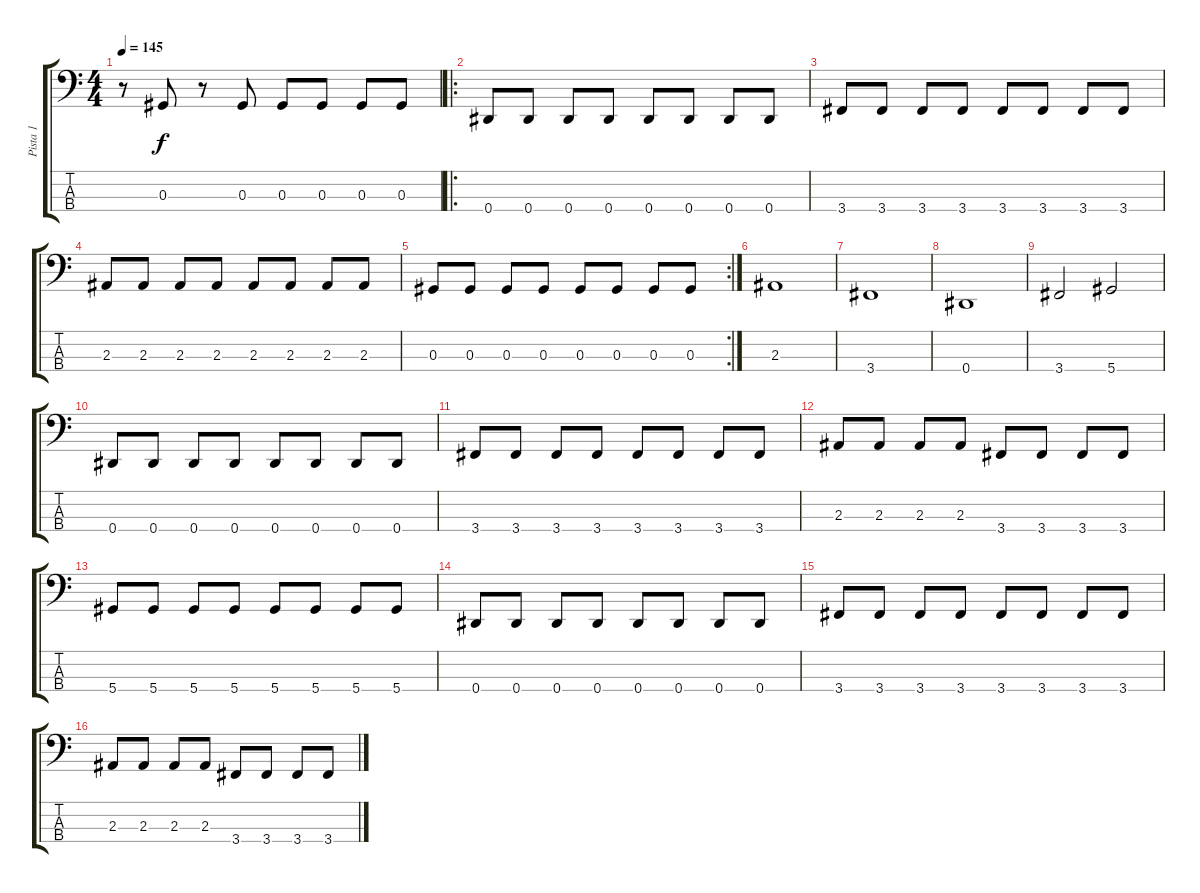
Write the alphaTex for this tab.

\track ("Pista 1" "Pista 1") {instrument electricbasspick}
\staff {score tabs}
\tuning (Gb2 Db2 Ab1 Eb1) {hide}
\ts (4 4)
\tempo 145
\clef f4
\ks c
r.8{dy f} 0.3.8 r.8 0.3.8 0.3.8 0.3.8 0.3.8 0.3.8 |
\ro
0.4.8 0.4.8 0.4.8 0.4.8 0.4.8 0.4.8 0.4.8 0.4.8 |
3.4.8 3.4.8 3.4.8 3.4.8 3.4.8 3.4.8 3.4.8 3.4.8 |
2.3.8 2.3.8 2.3.8 2.3.8 2.3.8 2.3.8 2.3.8 2.3.8 |
\rc 2
0.3.8 0.3.8 0.3.8 0.3.8 0.3.8 0.3.8 0.3.8 0.3.8 |
2.3.1 |
3.4.1 |
0.4.1 |
3.4.2 5.4.2 |
0.4.8 0.4.8 0.4.8 0.4.8 0.4.8 0.4.8 0.4.8 0.4.8 |
3.4.8 3.4.8 3.4.8 3.4.8 3.4.8 3.4.8 3.4.8 3.4.8 |
2.3.8 2.3.8 2.3.8 2.3.8 3.4.8 3.4.8 3.4.8 3.4.8 |
5.4.8 5.4.8 5.4.8 5.4.8 5.4.8 5.4.8 5.4.8 5.4.8 |
0.4.8 0.4.8 0.4.8 0.4.8 0.4.8 0.4.8 0.4.8 0.4.8 |
3.4.8 3.4.8 3.4.8 3.4.8 3.4.8 3.4.8 3.4.8 3.4.8 |
2.3.8 2.3.8 2.3.8 2.3.8 3.4.8 3.4.8 3.4.8 3.4.8
